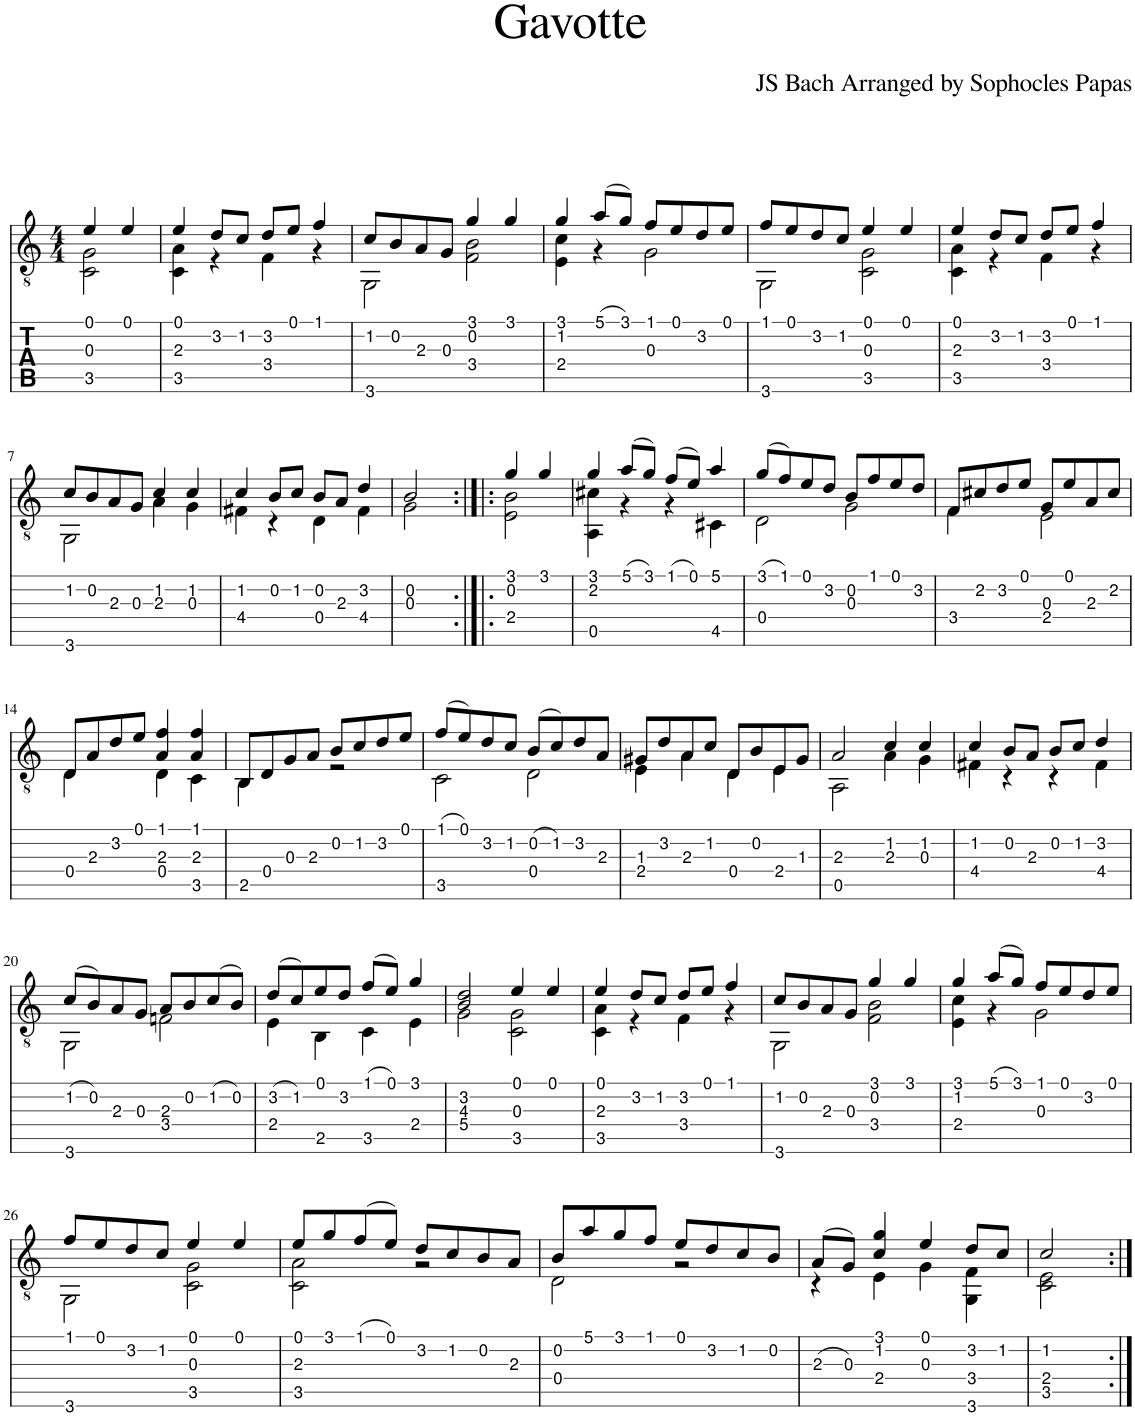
**kern	**kern
*part1	*part1
*staff2	*staff1
*I"Guitar	*
*I'Guit.	*
*stria6	*
*	*clefGv2
*k[]	*k[]
*M4/4	*M4/4
=1	=1
*^	*^
4e	2C 2G	4e/	2C\ 2G\
4e	.	4e/	.
=2	=2	=2	=2
4e	4C 4A	4e/	4C\ 4A\
8dL	4r	8d/L	4r
8cJ	.	8c/J	.
8dL	4F	8d/L	4F\
8eJ	.	8e/J	.
4f	4r	4f/	4r
=3	=3	=3	=3
8cL	2GG	8c/L	2GG\
8BJ	.	8B/	.
8AL	.	8A/	.
8GJ	.	8G/J	.
4g	2F 2B	4g/	2F\ 2B\
4g	.	4g/	.
=4	=4	=4	=4
4g	4E 4c	4g/	4E\ 4c\
8aL	4r	(8a/L	4r
8gJ	.	8g/J)	.
8fL	2G	8f/L	2G\
8eJ	.	8e/	.
8dL	.	8d/	.
8eJ	.	8e/J	.
=5	=5	=5	=5
8fL	2GG	8f/L	2GG\
8eJ	.	8e/	.
8dL	.	8d/	.
8cJ	.	8c/J	.
4e	2C 2G	4e/	2C\ 2G\
4e	.	4e/	.
=6	=6	=6	=6
4e	4C 4A	4e/	4C\ 4A\
8dL	4r	8d/L	4r
8cJ	.	8c/J	.
8dL	4F	8d/L	4F\
8eJ	.	8e/J	.
4f	4r	4f/	4r
!!LO:LB:g=z	!!
=7	=7	=7	=7
8cL	2GG	8c/L	2GG\
8BJ	.	8B/	.
8AL	.	8A/	.
8GJ	.	8G/J	.
4c	4A	4c/	4A\
4c	4G	4c/	4G\
=8	=8	=8	=8
4c	4F#	4c/	4F#X\
8BL	4r	8B/L	4r
8cJ	.	8c/J	.
8BL	4D	8B/L	4D\
8AJ	.	8A/J	.
4d	4F#	4d/	4F#\
=9	=9	=9	=9
2B	2G	2B/	2G\
=10:|!|:	=10:|!|:	=10:|!|:	=10:|!|:
4g	2E 2B	4g/	2E\ 2B\
4g	.	4g/	.
=11	=11	=11	=11
4g	4AA 4c#	4g/	4AA\ 4c#X\
8aL	4r	(8a/L	4r
8gJ	.	8g/J)	.
8fL	4r	(8f/L	4r
8eJ	.	8e/J)	.
4a	4C#	4a/	4C#X\
=12	=12	=12	=12
8gL	2D	(8g/L	2D\
8fJ	.	8f/)	.
8eL	.	8e/	.
8dJ	.	8d/J	.
8BL	2G	8B/L	2G\
8fJ	.	8f/	.
8eL	.	8e/	.
8dJ	.	8d/J	.
=13	=13	=13	=13
8FL	2F	8F/L	2F\
8c#J	.	8c#X/	.
8dL	.	8d/	.
8eJ	.	8e/J	.
8GL	2E	8G/L	2E\
8eJ	.	8e/	.
8AL	.	8A/	.
8c#J	.	8c#/J	.
!!LO:LB:g=z	!!
=14	=14	=14	=14
8DL	2D	8D/L	2D\
8AJ	.	8A/	.
8dL	.	8d/	.
8eJ	.	8e/J	.
4A 4f	4D	4A/ 4f/	4D\
4A 4f	4C	4A/ 4f/	4C\
=15	=15	=15	=15
8BBL	2BB	8BB/L	2BB\
8DJ	.	8D/	.
8GL	.	8G/	.
8AJ	.	8A/J	.
8BL	2r	8B/L	2r
8cJ	.	8c/	.
8dL	.	8d/	.
8eJ	.	8e/J	.
=16	=16	=16	=16
8fL	2C	(8f/L	2C\
8eJ	.	8e/)	.
8dL	.	8d/	.
8cJ	.	8c/J	.
8BL	2D	(8B/L	2D\
8cJ	.	8c/)	.
8dL	.	8d/	.
8AJ	.	8A/J	.
=17	=17	=17	=17
8G#L	4E	8G#X/L	4E\
8dJ	.	8d/	.
8AL	4A	8A/	4A\
8cJ	.	8c/J	.
8DL	4D	8D/L	4D\
8BJ	.	8B/	.
8EL	4E	8E/	4E\
8G#J	.	8G#/J	.
=18	=18	=18	=18
2A	2AA	2A/	2AA\
4c	4A	4c/	4A\
4c	4G	4c/	4G\
=19	=19	=19	=19
4c	4F#	4c/	4F#X\
8BL	4r	8B/L	4r
8AJ	.	8A/J	.
8BL	4r	8B/L	4r
8cJ	.	8c/J	.
4d	4F#	4d/	4F#\
!!LO:LB:g=z	!!
=20	=20	=20	=20
8cL	2GG	(8c/L	2GG\
8BJ	.	8B/)	.
8AL	.	8A/	.
8GJ	.	8G/J	.
8AL	2Fn	8A/L	2Fn\
8BJ	.	8B/	.
8cL	.	(8c/	.
8BJ	.	8B/J)	.
=21	=21	=21	=21
8dL	4E	(8d/L	4E\
8cJ	.	8c/)	.
8eL	4BB	8e/	4BB\
8dJ	.	8d/J	.
8fL	4C	(8f/L	4C\
8eJ	.	8e/J)	.
4g	4E	4g/	4E\
=22	=22	=22	=22
2B 2d	2G	2B/ 2d/	2G\
4e	2C 2G	4e/	2C\ 2G\
4e	.	4e/	.
=23	=23	=23	=23
4e	4C 4A	4e/	4C\ 4A\
8dL	4r	8d/L	4r
8cJ	.	8c/J	.
8dL	4F	8d/L	4F\
8eJ	.	8e/J	.
4f	4r	4f/	4r
=24	=24	=24	=24
8cL	2GG	8c/L	2GG\
8BJ	.	8B/	.
8AL	.	8A/	.
8GJ	.	8G/J	.
4g	2F 2B	4g/	2F\ 2B\
4g	.	4g/	.
=25	=25	=25	=25
4g	4E 4c	4g/	4E\ 4c\
8aL	4r	(8a/L	4r
8gJ	.	8g/J)	.
8fL	2G	8f/L	2G\
8eJ	.	8e/	.
8dL	.	8d/	.
8eJ	.	8e/J	.
!!LO:LB:g=z	!!
=26	=26	=26	=26
8fL	2GG	8f/L	2GG\
8eJ	.	8e/	.
8dL	.	8d/	.
8cJ	.	8c/J	.
4e	2C 2G	4e/	2C\ 2G\
4e	.	4e/	.
=27	=27	=27	=27
8eL	2C 2A	8e/L	2C\ 2A\
8gJ	.	8g/	.
8fL	.	(8f/	.
8eJ	.	8e/J)	.
8dL	2r	8d/L	2r
8cJ	.	8c/	.
8BL	.	8B/	.
8AJ	.	8A/J	.
=28	=28	=28	=28
8BL	2D	8B/L	2D\
8aJ	.	8a/	.
8gL	.	8g/	.
8fJ	.	8f/J	.
8eL	2r	8e/L	2r
8dJ	.	8d/	.
8cL	.	8c/	.
8BJ	.	8B/J	.
=29	=29	=29	=29
8AL	4r	(8A/L	4r
8GJ	.	8G/J)	.
4c 4g	4E	4c/ 4g/	4E\
4e	4G	4e/	4G\
8dL	4GG 4F	8d/L	4GG\ 4F\
8cJ	.	8c/J	.
=30	=30	=30	=30
2c	2C 2E	2c/	2C\ 2E\
*v	*v	*	*
*	*v	*v
=:|!	=:|!
*-	*-
